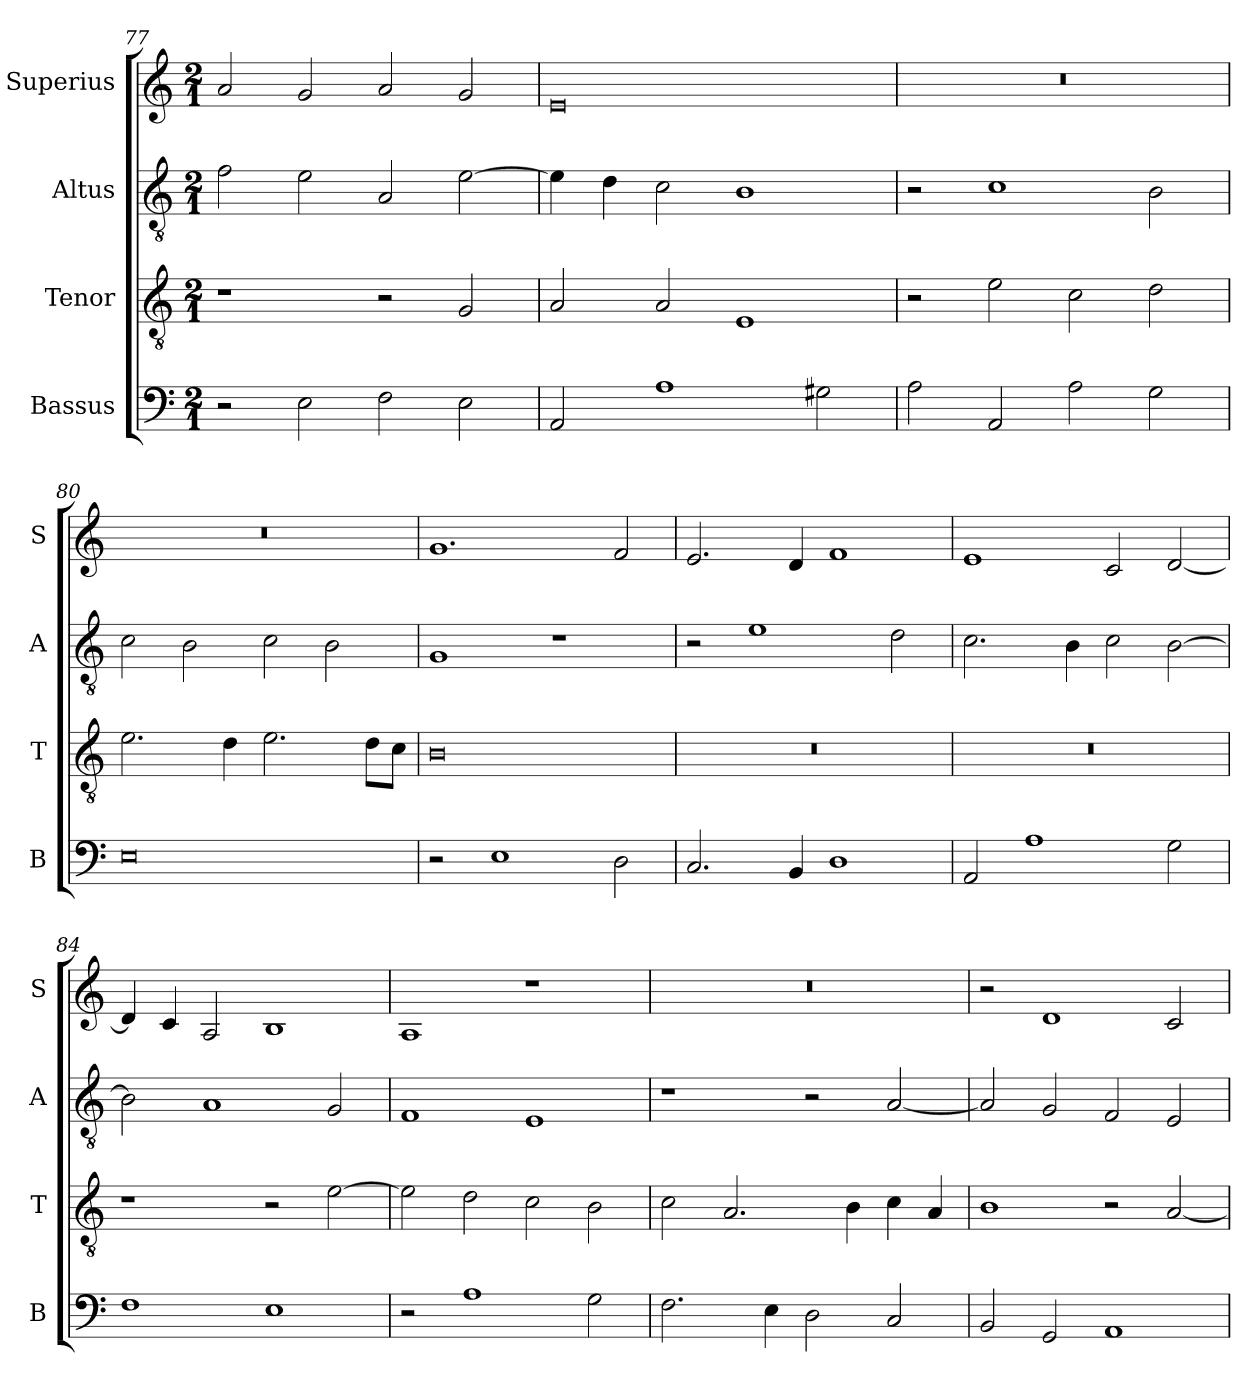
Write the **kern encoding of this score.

**kern	**kern	**kern	**kern
*part4	*part3	*part2	*part1
*staff4	*staff3	*staff2	*staff1
*I"Bassus	*I"Tenor	*I"Altus	*I"Superius
*I'B	*I'T	*I'A	*I'S
*clefF4	*clefGv2	*clefGv2	*clefG2
*k[]	*k[]	*k[]	*k[]
*C:	*C:	*C:	*C:
*M2/1	*M2/1	*M2/1	*M2/1
=77	=77	=77	=77
2r	1r	2f	2a
2E	.	2e	2g
2F	2r	2A	2a
2E	2G	[2e	2g
=78	=78	=78	=78
2AA	2A	4e]	0e
.	.	4d	.
1A	2A	2c	.
.	1E	1B	.
2G#X	.	.	.
=79	=79	=79	=79
2A	2r	2r	0r
2AA	2e	1c	.
2A	2c	.	.
2G	2d	2B	.
=80	=80	=80	=80
0E	2.e	2c	0r
.	.	2B	.
.	4d	.	.
.	2.e	2c	.
.	.	2B	.
.	8dL	.	.
.	8cJ	.	.
=81	=81	=81	=81
2r	0B	1G	1.g
1E	.	.	.
.	.	1r	.
2D	.	.	2f
=82	=82	=82	=82
2.C	0r	2r	2.e
.	.	1e	.
4BB	.	.	4d
1D	.	.	1f
.	.	2d	.
=83	=83	=83	=83
2AA	0r	2.c	1e
1A	.	.	.
.	.	4B	.
.	.	2c	2c
2G	.	[2B	[2d
=84	=84	=84	=84
1F	1r	2B]	4d]
.	.	.	4c
.	.	1A	2A
1E	2r	.	1B
.	[2e	2G	.
=85	=85	=85	=85
2r	2e]	1F	1A
1A	2d	.	.
.	2c	1E	1r
2G	2B	.	.
=86	=86	=86	=86
2.F	2c	1r	0r
.	2.A	.	.
4E	.	.	.
2D	.	2r	.
.	4B	.	.
2C	4c	[2A	.
.	4A	.	.
=87	=87	=87	=87
2BB	1B	2A]	2r
2GG	.	2G	1d
1AA	2r	2F	.
.	[2A	2E	2c
=	=	=	=
*-	*-	*-	*-
